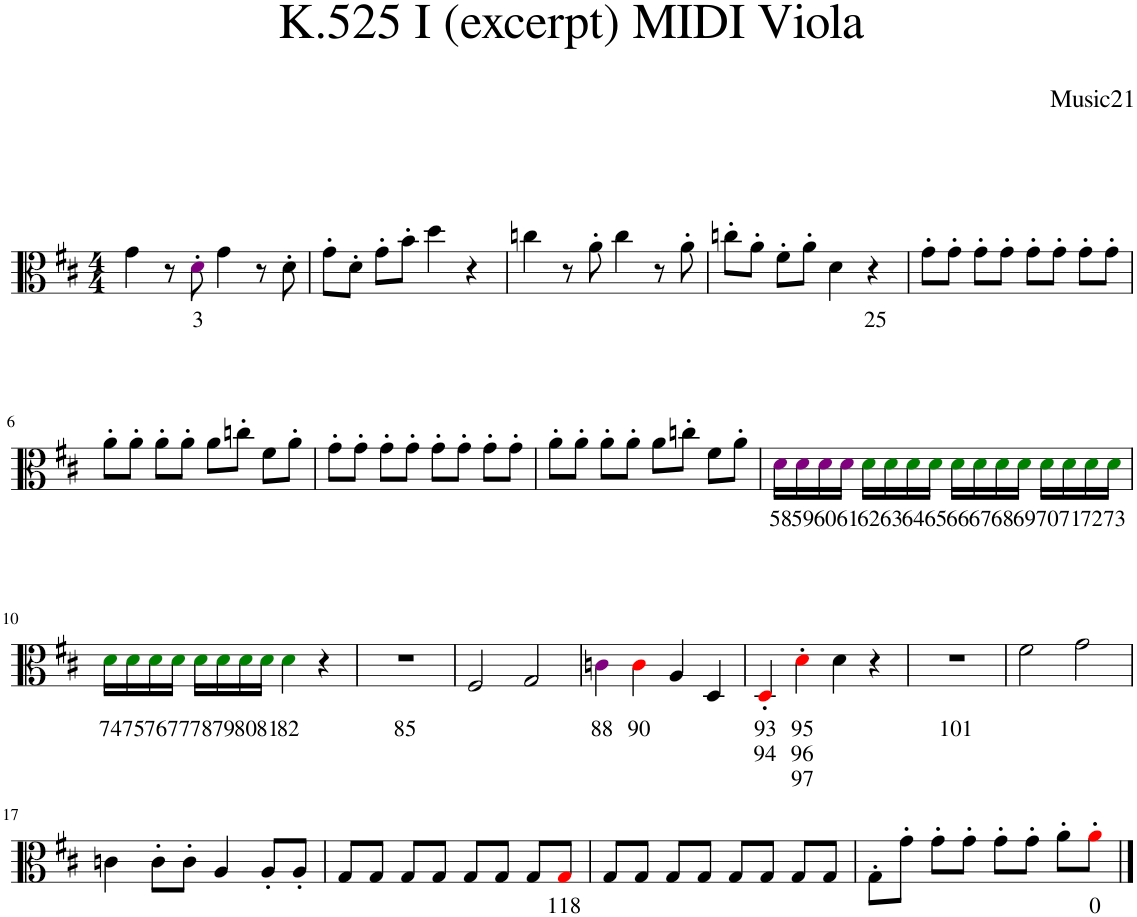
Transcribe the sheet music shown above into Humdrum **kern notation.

**kern	**text	**text	**text
*part1	*part1	*part1	*part1
*staff1	*staff1	*staff1	*staff1
*I"Violas, Viola	*	*	*
*I'Vlas.	*	*	*
*clefC3	*	*	*
*k[f#c#]	*	*	*
*M4/4	*	*	*
=1	=1	=1	=1
4g\	.	.	.
8r	.	.	.
!	!LO:LY:b	!	!
8d'i\	3	.	.
4g\	.	.	.
8r	.	.	.
8d'\	.	.	.
=2	=2	=2	=2
8g'\L	.	.	.
8d'\J	.	.	.
8g'\L	.	.	.
8b'\J	.	.	.
4dd\	.	.	.
4r	.	.	.
=3	=3	=3	=3
4ccn\	.	.	.
8r	.	.	.
8a'\	.	.	.
4cc\	.	.	.
8r	.	.	.
8a'\	.	.	.
=4	=4	=4	=4
8ccn'\L	.	.	.
8a'\J	.	.	.
8f#'\L	.	.	.
8a'\J	.	.	.
4d\	.	.	.
!	!LO:LY:b	!	!
4r	25	.	.
=5	=5	=5	=5
8g'\L	.	.	.
8g'\J	.	.	.
8g'\L	.	.	.
8g'\J	.	.	.
8g'\L	.	.	.
8g'\J	.	.	.
8g'\L	.	.	.
8g'\J	.	.	.
!!LO:LB:g=z
=6	=6	=6	=6
8a'\L	.	.	.
8a'\J	.	.	.
8a'\L	.	.	.
8a'\J	.	.	.
8a\L	.	.	.
8ccn'\J	.	.	.
8f#\L	.	.	.
8a'\J	.	.	.
=7	=7	=7	=7
8g'\L	.	.	.
8g'\J	.	.	.
8g'\L	.	.	.
8g'\J	.	.	.
8g'\L	.	.	.
8g'\J	.	.	.
8g'\L	.	.	.
8g'\J	.	.	.
=8	=8	=8	=8
8a'\L	.	.	.
8a'\J	.	.	.
8a'\L	.	.	.
8a'\J	.	.	.
8a\L	.	.	.
8ccn'\J	.	.	.
8f#\L	.	.	.
8a'\J	.	.	.
=9	=9	=9	=9
!	!LO:LY:b	!	!
16di\LL	58	.	.
!	!LO:LY:b	!	!
16di\	59	.	.
!	!LO:LY:b	!	!
16di\	60	.	.
!	!LO:LY:b	!	!
16di\JJ	61	.	.
!	!LO:LY:b	!	!
16dj\LL	62	.	.
!	!LO:LY:b	!	!
16dj\	63	.	.
!	!LO:LY:b	!	!
16dj\	64	.	.
!	!LO:LY:b	!	!
16dj\JJ	65	.	.
!	!LO:LY:b	!	!
16dj\LL	66	.	.
!	!LO:LY:b	!	!
16dj\	67	.	.
!	!LO:LY:b	!	!
16dj\	68	.	.
!	!LO:LY:b	!	!
16dj\JJ	69	.	.
!	!LO:LY:b	!	!
16dj\LL	70	.	.
!	!LO:LY:b	!	!
16dj\	71	.	.
!	!LO:LY:b	!	!
16dj\	72	.	.
!	!LO:LY:b	!	!
16dj\JJ	73	.	.
!!LO:LB:g=z
=10	=10	=10	=10
!	!LO:LY:b	!	!
16dj\LL	74	.	.
!	!LO:LY:b	!	!
16dj\	75	.	.
!	!LO:LY:b	!	!
16dj\	76	.	.
!	!LO:LY:b	!	!
16dj\JJ	77	.	.
!	!LO:LY:b	!	!
16dj\LL	78	.	.
!	!LO:LY:b	!	!
16dj\	79	.	.
!	!LO:LY:b	!	!
16dj\	80	.	.
!	!LO:LY:b	!	!
16dj\JJ	81	.	.
!	!LO:LY:b	!	!
4dj\	82	.	.
4r	.	.	.
=11	=11	=11	=11
!	!LO:LY:b	!	!
1r	85	.	.
=12	=12	=12	=12
2F#/	.	.	.
2G/	.	.	.
=13	=13	=13	=13
!	!LO:LY:b	!	!
4cni\	88	.	.
!	!LO:LY:b	!	!
4cZ\	90	.	.
4A/	.	.	.
4D/	.	.	.
=14	=14	=14	=14
!	!LO:LY:b	!LO:LY:b	!
4D'Z/	93	94	.
!	!LO:LY:b	!LO:LY:b	!LO:LY:b
4d'Z\	95	96	97
4d\	.	.	.
4r	.	.	.
=15	=15	=15	=15
!	!LO:LY:b	!	!
1r	101	.	.
=16	=16	=16	=16
2f#\	.	.	.
2g\	.	.	.
!!LO:LB:g=z
=17	=17	=17	=17
4cn\	.	.	.
8c'\L	.	.	.
8c'\J	.	.	.
4A/	.	.	.
8A'/L	.	.	.
8A'/J	.	.	.
=18	=18	=18	=18
8G/L	.	.	.
8G/J	.	.	.
8G/L	.	.	.
8G/J	.	.	.
8G/L	.	.	.
8G/J	.	.	.
8G/L	.	.	.
!	!LO:LY:b	!	!
8GZ/J	118	.	.
=19	=19	=19	=19
8G/L	.	.	.
8G/J	.	.	.
8G/L	.	.	.
8G/J	.	.	.
8G/L	.	.	.
8G/J	.	.	.
8G/L	.	.	.
8G/J	.	.	.
=20	=20	=20	=20
8G'\L	.	.	.
8g'\J	.	.	.
8g'\L	.	.	.
8g'\J	.	.	.
8g'\L	.	.	.
8g'\J	.	.	.
8a'\L	.	.	.
!	!LO:LY:b	!	!
8a'Z\J	0	.	.
==	==	==	==
*-	*-	*-	*-
